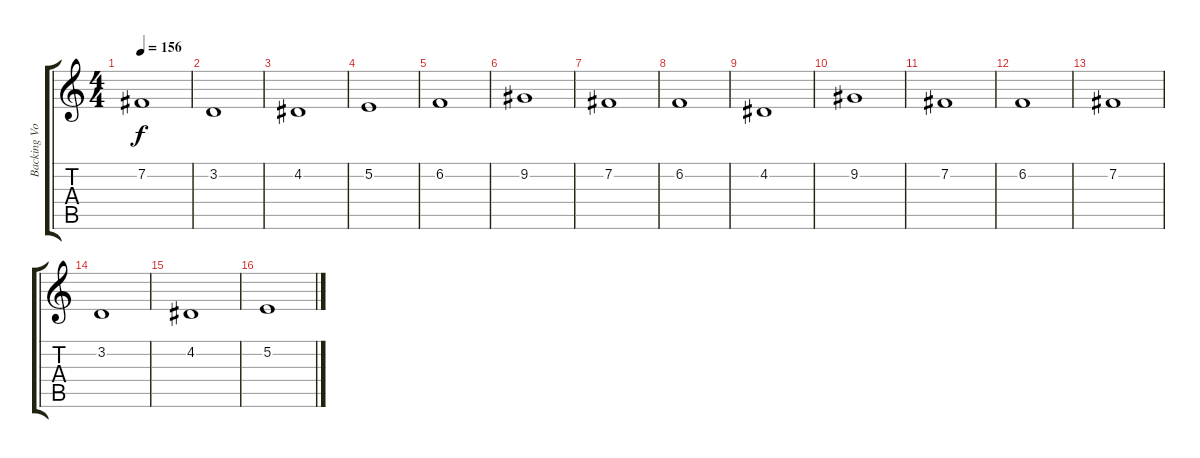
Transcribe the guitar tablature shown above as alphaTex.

\track ("Backing Voice 1" "Backing Vo") {instrument synthvoice}
\staff {score tabs}
\tuning (E4 B3 G3 D3 A2 E2) {hide}
\ts (4 4)
\tempo 156
\clef g2
\ks c
7.2.1{dy f} |
3.2.1 |
4.2.1 |
5.2.1 |
6.2.1 |
9.2.1 |
7.2.1 |
6.2.1 |
4.2.1 |
9.2.1 |
7.2.1 |
6.2.1 |
7.2.1 |
3.2.1 |
4.2.1 |
5.2.1
